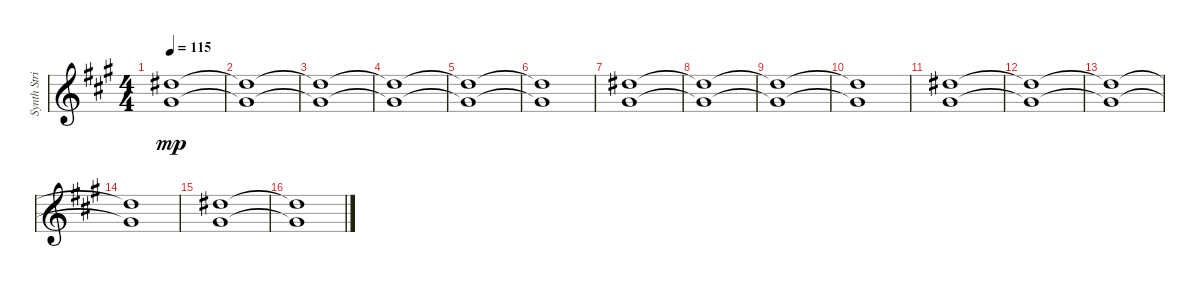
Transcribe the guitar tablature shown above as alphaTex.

\track ("Synth Strings (Staff 1)" "Synth Stri") {mute instrument synthbrass1}
\staff {score}
\tuning (E4 B3 G3 D3 A2 E2 B1) {hide}
\ts (4 4)
\tempo 115
\clef g2
\ks a
(11.1{t} 9.2{t}).1{dy mp} |
(11.1{t} 9.2{t}).1 |
(11.1{t} 9.2{t}).1 |
(11.1{t} 9.2{t}).1 |
(11.1{t} 9.2{t}).1 |
(11.1{t} 9.2{t}).1 |
(11.1 9.2).1 |
(11.1{t} 9.2{t}).1 |
(11.1{t} 9.2{t}).1 |
(11.1{t} 9.2{t}).1 |
(11.1 9.2).1 |
(11.1{t} 9.2{t}).1 |
(11.1{t} 9.2{t}).1 |
(11.1{t} 9.2{t}).1 |
(11.1 9.2).1 |
(11.1{t} 9.2{t}).1
